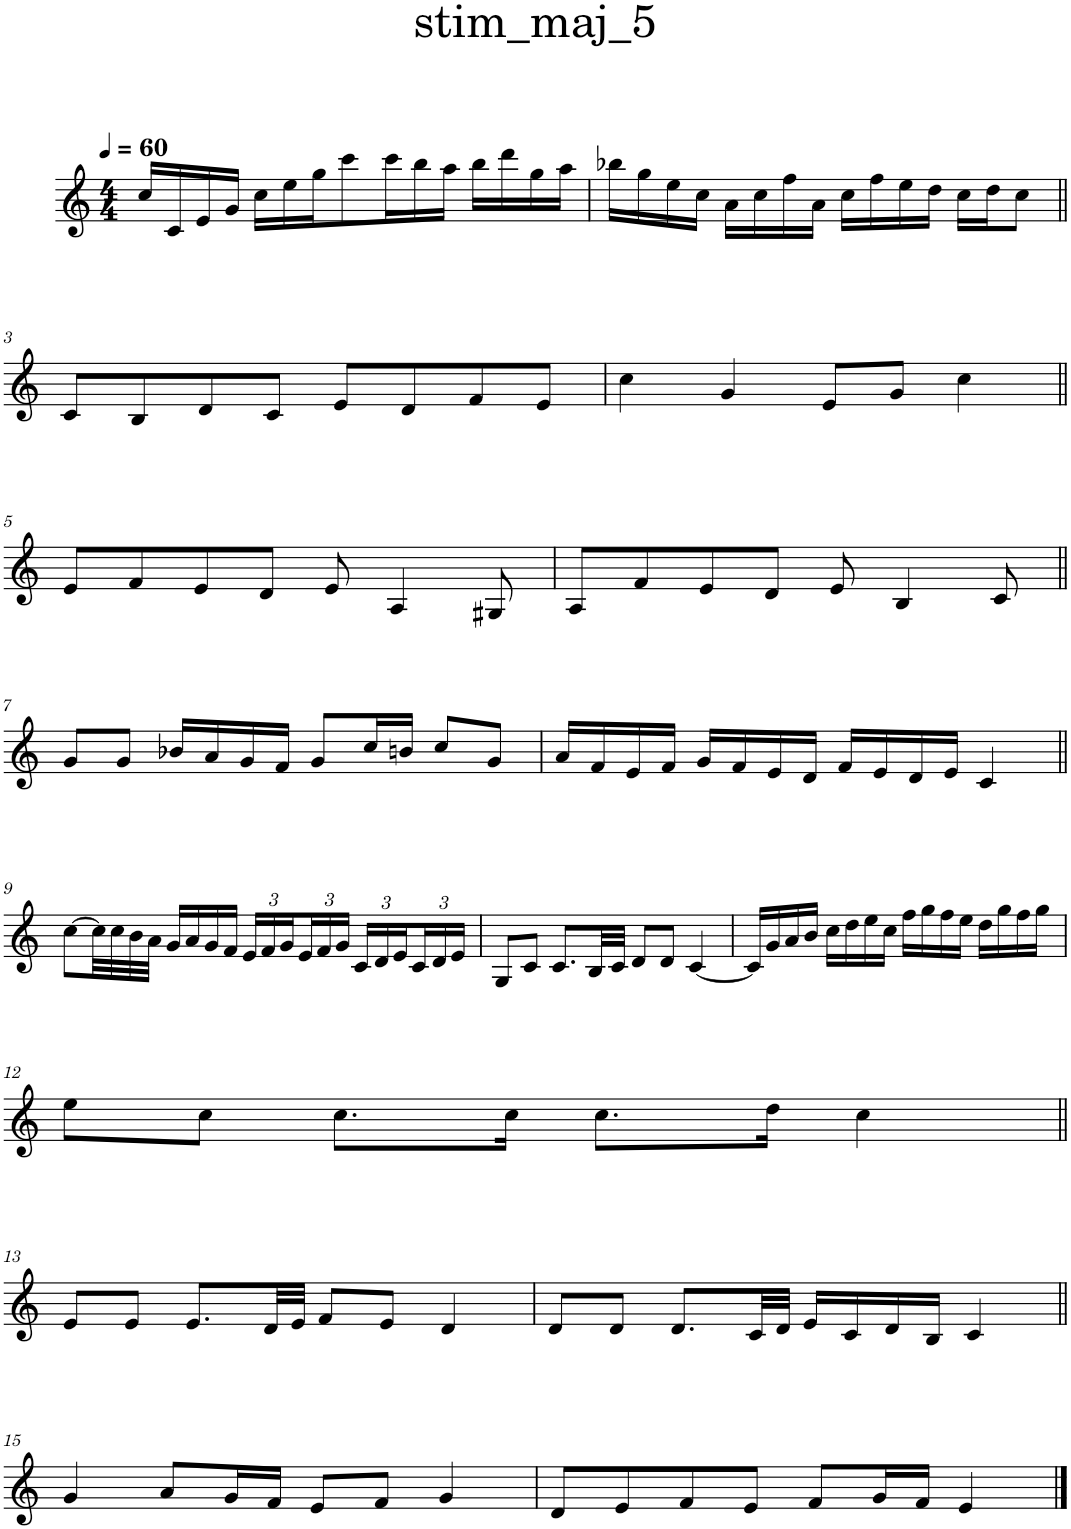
**kern
*part1
*staff1
*I"Piano
*I'Pno.
*clefG2
*k[]
*M4/4
*MM60
=1
16cc/LL
16c/
16e/
16g/JJ
16cc\LL
16ee\
16gg\J
8ccc\
16ccc\L
16bb\
16aa\JJ
16bb\LL
16ddd\
16gg\
16aa\JJ
=2
16bb-X\LL
16gg\
16ee\
16cc\JJ
16a\LL
16cc\
16ff\
16a\JJ
16cc\LL
16ff\
16ee\
16dd\JJ
16cc\LL
16dd\J
8cc\J
!!LO:LB:g=z
=3||
8c/L
8B/
8d/
8c/J
8e/L
8d/
8f/
8e/J
=4
4cc\
4g/
8e/L
8g/J
4cc\
!!LO:LB:g=z
=5||
8e/L
8f/
8e/
8d/J
8e/
4A/
8G#X/
=6
8A/L
8f/
8e/
8d/J
8e/
4B/
8c/
!!LO:LB:g=z
=7||
8g/L
8g/J
16b-X/LL
16a/
16g/
16f/JJ
8g/L
16cc/L
16bn/JJ
8cc/L
8g/J
=8
16a/LL
16f/
16e/
16f/JJ
16g/LL
16f/
16e/
16d/JJ
16f/LL
16e/
16d/
16e/JJ
4c/
!!LO:LB:g=z
=9||
[8cc\L
32cc\LL]
32cc\
32b\
32a\JJJ
16g/LL
16a/
16g/
16f/JJ
*Xbrackettup
24e/LL
24f/
24g/
24e/
24f/
24g/JJ
24c/LL
24d/
24e/
24c/
24d/
24e/JJ
=10
8G/L
8c/J
8.c/L
32B/LL
32c/JJJ
8d/L
8d/J
[4c/
=11
16c/LL]
16g/
16a/
16b/JJ
16cc\LL
16dd\
16ee\
16cc\JJ
16ff\LL
16gg\
16ff\
16ee\JJ
16dd\LL
16gg\
16ff\
16gg\JJ
!!LO:LB:g=z
=12
8ee\L
8cc\J
8.cc\L
16cc\Jk
8.cc\L
16dd\Jk
4cc\
!!LO:LB:g=z
=13||
8e/L
8e/J
8.e/L
32d/LL
32e/JJJ
8f/L
8e/J
4d/
=14
8d/L
8d/J
8.d/L
32c/LL
32d/JJJ
16e/LL
16c/
16d/
16B/JJ
4c/
!!LO:LB:g=z
=15||
4g/
8a/L
16g/L
16f/JJ
8e/L
8f/J
4g/
=16
8d/L
8e/
8f/
8e/J
8f/L
16g/L
16f/JJ
4e/
==
*-
